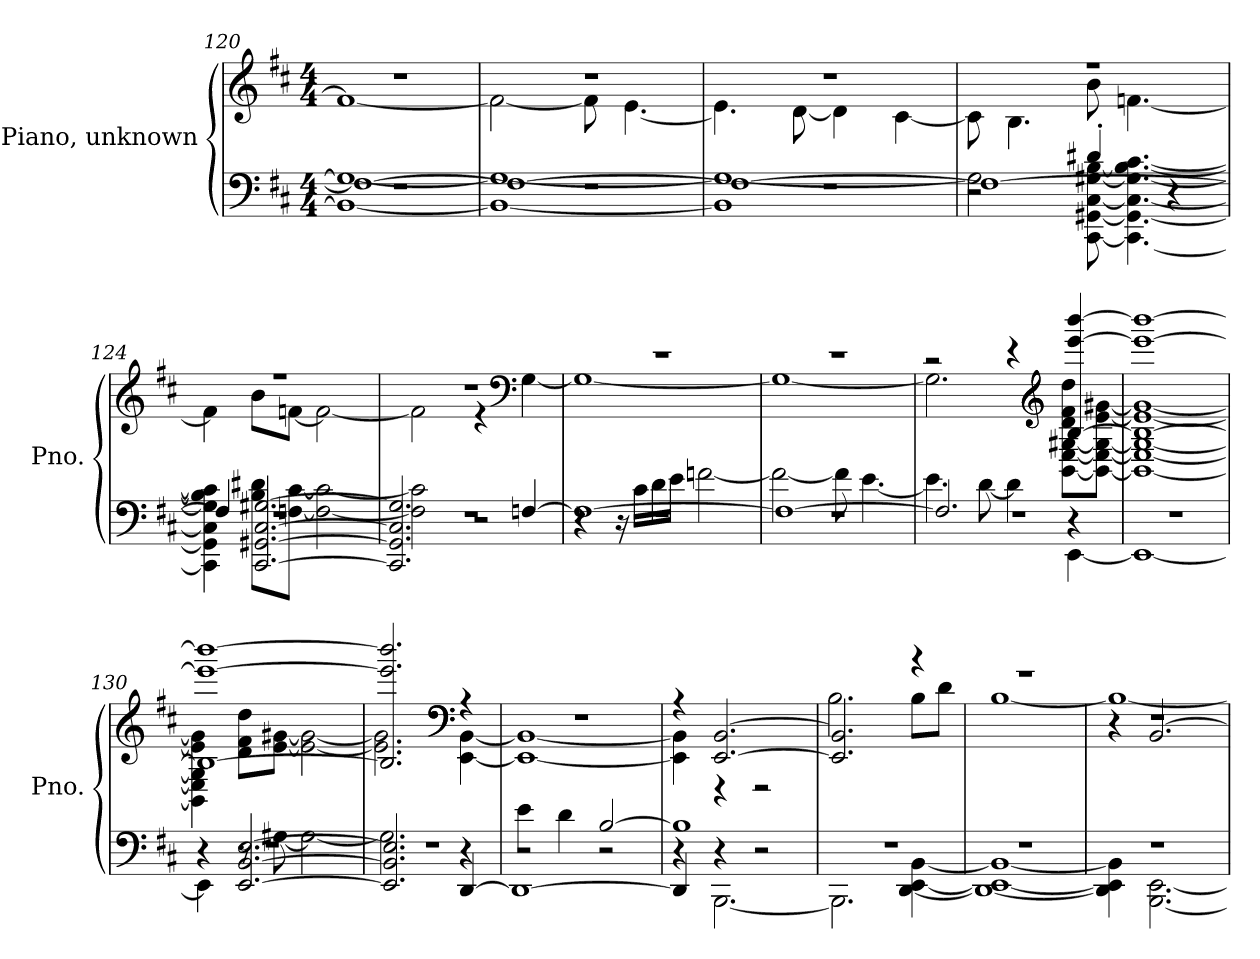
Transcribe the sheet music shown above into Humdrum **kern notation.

**kern	**kern
*part1	*part1
*staff2	*staff1
*I"Piano, unknown	*
*I'Pno.	*
*clefF4	*clefG2
*k[f#c#]	*k[f#c#]
*M4/4	*M4/4
=120	=120
*^	*^
*	*^	*	*
1r	1BB_ 1G_	1F_	1r	1f_
=121	=121	=121	=121	=121
1r	1BB_ 1G_	1F_	1r	2f\_
.	.	.	.	8f\]
.	.	.	.	[4.e\
=122	=122	=122	=122	=122
1r	1BB] 1G_	1F_	1r	4.e\]
.	.	.	.	[8d\
.	.	.	.	4d\]
.	.	.	.	[4c#\
=123	=123	=123	=123	=123
2r	2G\]	1F_	1r	8c#\]
.	.	.	.	4.B\
4d#X'/	[8CC#\ [8GG#X\ [8C#\ [8G#X\ [8B\	.	.	8b\
.	4.CC#\_ 4.GG#\_ 4.C#\_ 4.G#\_ 4.B\_ [4.c#\	.	.	[4.fn\
4r	.	.	.	.
!!LO:LB:g=z	!!
=124	=124	=124	=124	=124
1r	4CC#\] 4GG#\] 4C#\] 4G#\] 4B\] 4c#\]	4F/]	1r	4f\]
.	8B\ 8d#X\L	[2.CC#/ [2.GG#X/ [2.C#/ [2.G#X/	.	8b\L
.	[8Fn\ [8c#\J	.	.	[8fn\J
.	2F\_ 2c#\_	.	.	2f\_
=125	=125	=125	=125	=125
1r	2F\] 2c#\]	2.CC#/] 2.GG#/] 2.C#/] 2.G#/]	1r	2f\]
.	2r	.	.	4r
*	*	*	*clefF4	*
.	.	[4Fn/	.	[4G\
=126	=126	=126	=126	=126
1r	4r	1F_	1r	1G_
.	16r	.	.	.
.	16c#\LL	.	.	.
.	16d\	.	.	.
.	16e\JJ	.	.	.
.	[2fn\	.	.	.
=127	=127	=127	=127	=127
1r	2f\_	1F_	1r	1G_
.	8f\]	.	.	.
.	[4.e\	.	.	.
=128	=128	=128	=128	=128
1r	4.e\]	2.F/]	2r	2.G\]
.	[8d\	.	.	.
.	4d\]	.	4r	.
*	*	*	*clefG2	*
.	[4EE\	4r	[4B/ [4eee/ [4bbb/	[8BB\ [8E\ [8G#X\ 8d\ 8f#\ 8dd\L
.	.	.	.	8BB\_ 8E\_ 8G#\_ [8e\ [8g#X\J
*	*v	*v	*	*
!!LO:LB:g=z	!!
=129	=129	=129	=129
1r	1EE_	1B_ 1eee_ 1bbb_	1BB_ 1E_ 1G#_ 1e_ 1g#_
=130	=130	=130	=130
*	*^	*	*
1r	4EE\]	4r	1B_ 1eee_ 1bbb_	4BB\] 4E\] 4G#\] 4e\] 4g#\]
.	8r	[2.EE/ [2.BB/ [2.E/	.	8d\ 8f#\ 8dd\L
.	[8G#X\	.	.	[8e\ [8g#X\J
.	2G#\_	.	.	2e\_ 2g#\_
=131	=131	=131	=131	=131
1r	2.G#\]	2.EE/] 2.BB/] 2.E/]	2.B/] 2.eee/] 2.bbb/]	2.e\] 2.g#\]
*	*	*	*clefF4	*
.	4r	[4DD/	4r	[4EE\ [4BB\
=132	=132	=132	=132	=132
2r	4e\	1DD_	1r	1EE_ 1BB_
.	4d\	.	.	.
[2B/	2r	.	.	.
=133	=133	=133	=133	=133
1B]	4r	4DD/]	4r	4EE\] 4BB\]
.	[2.BBB\	4r	[2.EE/ [2.BB/	4r
.	.	2r	.	2r
*	*v	*v	*	*
=134	=134	=134	=134
1r	2.BBB\]	2.EE/] 2.BB/]	2.B\
.	[4DD\ [4EE\ [4BB\	4r	8B\L
.	.	.	8d\J
=135	=135	=135	=135
1r	1DD_ 1EE_ 1BB_	1r	[1B
=136	=136	=136	=136
*	*	*	*^
1r	4DD\] 4EE\] 4BB\]	1r	1B_	4r
.	[2.BBB\ [2.EE\	.	.	[2.BB/
*v	*v	*	*	*
*	*v	*v	*v
=	=
*-	*-
